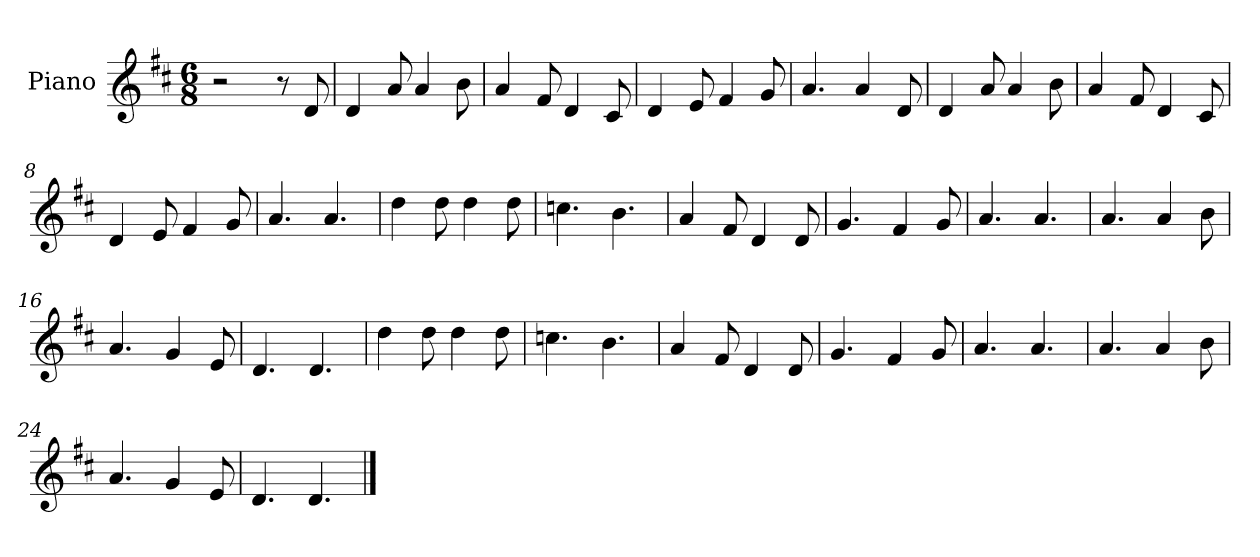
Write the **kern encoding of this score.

**kern
*part1
*staff1
*I"Piano
*I'Pno
*clefG2
*k[f#c#]
*M6/8
=1
2r
8r
8d/
=2
4d/
8a/
4a/
8b\
=3
4a/
8f#/
4d/
8c#/
=4
4d/
8e/
4f#/
8g/
=5
4.a/
4a/
8d/
=6
4d/
8a/
4a/
8b\
=7
4a/
8f#/
4d/
8c#/
=8
4d/
8e/
4f#/
8g/
=9
4.a/
4.a/
=10
4dd\
8dd\
4dd\
8dd\
=11
4.ccn\
4.b\
=12
4a/
8f#/
4d/
8d/
=13
4.g/
4f#/
8g/
=14
4.a/
4.a/
=15
4.a/
4a/
8b\
=16
4.a/
4g/
8e/
=17
4.d/
4.d/
=18
4dd\
8dd\
4dd\
8dd\
=19
4.ccn\
4.b\
=20
4a/
8f#/
4d/
8d/
=21
4.g/
4f#/
8g/
=22
4.a/
4.a/
=23
4.a/
4a/
8b\
=24
4.a/
4g/
8e/
=25
4.d/
4.d/
==
*-
